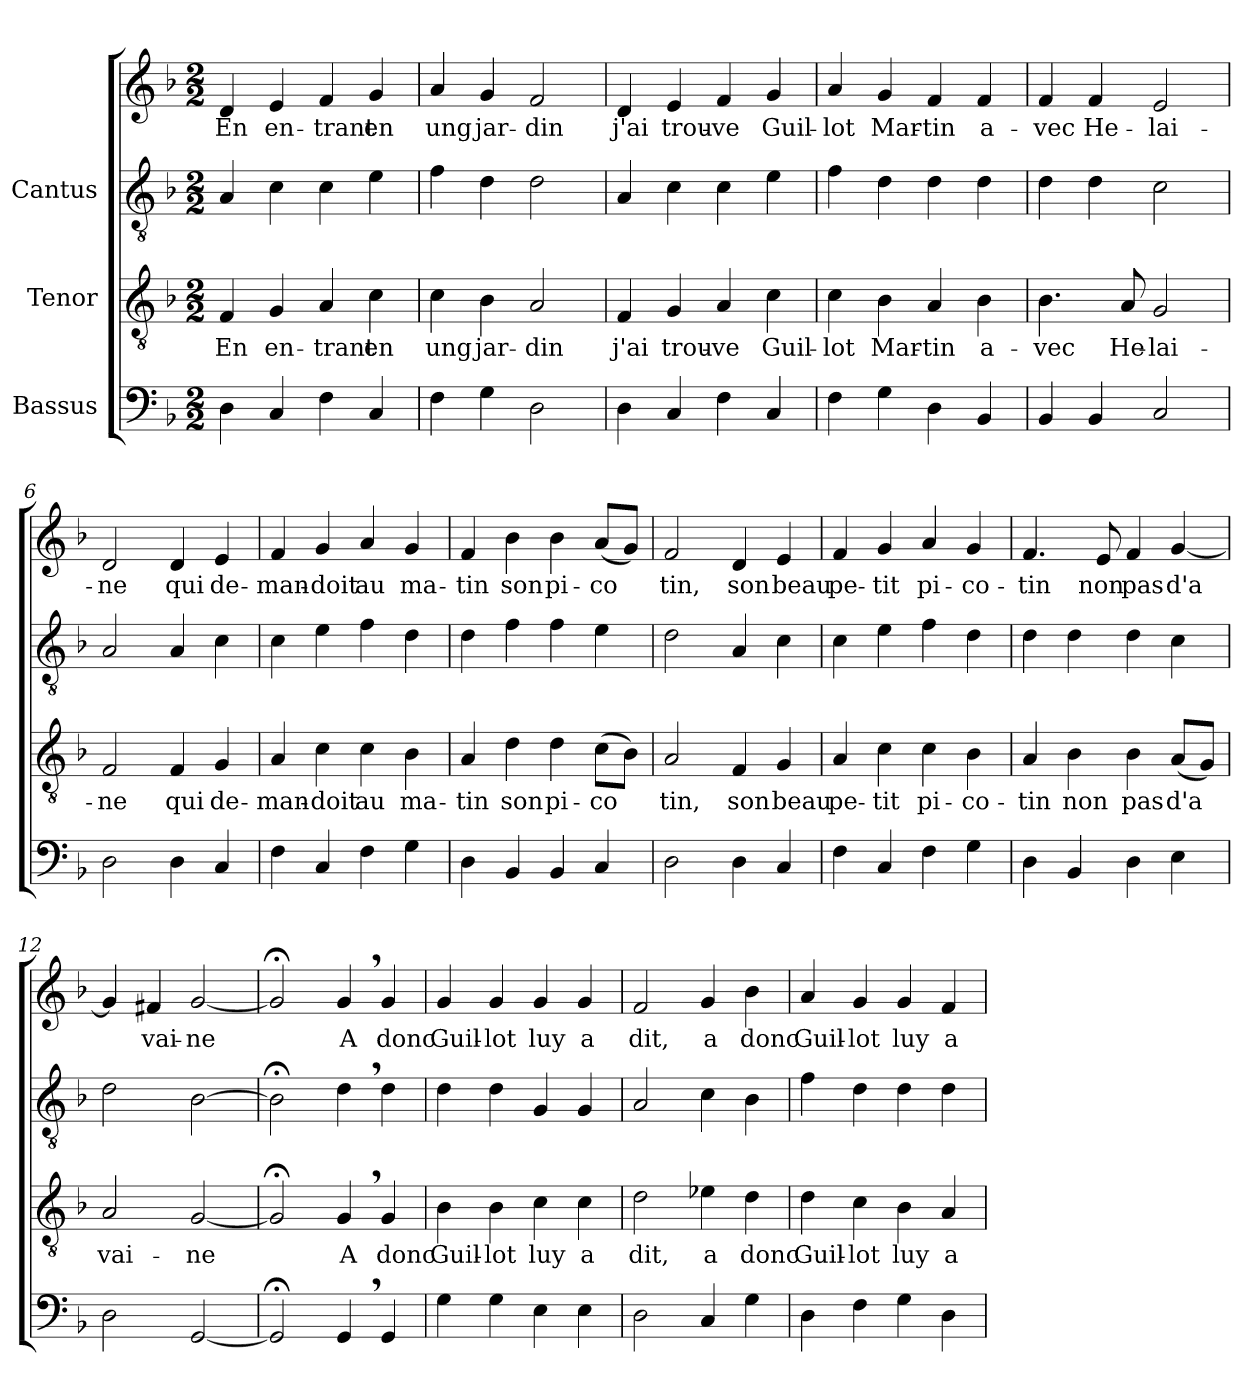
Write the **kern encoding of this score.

**kern	**kern	**text	**kern	**kern	**text
*part3	*part2	*part2	*part1	*part1	*part1
*staff4	*staff3	*staff3	*staff2	*staff1	*staff1
*I"Bassus	*I"Tenor	*	*I"Cantus	*	*
!!LO:PB:g=z
*stria5	*stria5	*	*stria5	*stria5	*
*clefF4	*clefGv2	*	*clefGv2	*clefG2	*
*k[b-]	*k[b-]	*	*k[b-]	*k[b-]	*
*F:	*F:	*	*F:	*F:	*
*M2/2	*M2/2	*	*M2/2	*M2/2	*
*MM168	*MM168	*	*MM168	*MM168	*
=1	=1	=1	=1	=1	=1
!	!	!LO:LY:b:cj	!	!	!LO:LY:b:cj
4D\	4F/	En	4A/	4d/	En
!	!	!LO:LY:b:cj	!	!	!LO:LY:b:cj
4C/	4G/	en-	4c\	4e/	en-
!	!	!LO:LY:b:cj	!	!	!LO:LY:b:cj
4F\	4A/	-trant	4c\	4f/	-trant
!	!	!LO:LY:b:cj	!	!	!LO:LY:b:cj
4C/	4c\	en	4e\	4g/	en
=2	=2	=2	=2	=2	=2
!	!	!LO:LY:b:cj	!	!	!LO:LY:b:cj
4F\	4c\	ung	4f\	4a/	ung
!	!	!LO:LY:b:cj	!	!	!LO:LY:b:cj
4G\	4B-\	jar-	4d\	4g/	jar-
!	!	!LO:LY:b:cj	!	!	!LO:LY:b:cj
2D\	2A/	-din	2d\	2f/	-din
=3	=3	=3	=3	=3	=3
!	!	!LO:LY:b:cj	!	!	!LO:LY:b:cj
4D\	4F/	j'ai	4A/	4d/	j'ai
!	!	!LO:LY:b:cj	!	!	!LO:LY:b:cj
4C/	4G/	trou-	4c\	4e/	trou-
!	!	!LO:LY:b:cj	!	!	!LO:LY:b:cj
4F\	4A/	-ve	4c\	4f/	-ve
!	!	!LO:LY:b:cj	!	!	!LO:LY:b:cj
4C/	4c\	Guil-	4e\	4g/	Guil-
=4	=4	=4	=4	=4	=4
!	!	!LO:LY:b:cj	!	!	!LO:LY:b:cj
4F\	4c\	-lot	4f\	4a/	-lot
!	!	!LO:LY:b:cj	!	!	!LO:LY:b:cj
4G\	4B-\	Mar-	4d\	4g/	Mar-
!	!	!LO:LY:b:cj	!	!	!LO:LY:b:cj
4D\	4A/	-tin	4d\	4f/	-tin
!	!	!LO:LY:b:cj	!	!	!LO:LY:b:cj
4BB-/	4B-\	a-	4d\	4f/	a-
!!LO:LB:g=z
=5	=5	=5	=5	=5	=5
!	!	!LO:LY:b:cj	!	!	!LO:LY:b:cj
4BB-/	4.B-\	-vec	4d\	4f/	-vec
!	!	!	!	!	!LO:LY:b:cj
4BB-/	.	.	4d\	4f/	He-
!	!	!LO:LY:b:cj	!	!	!
.	8A/	He-	.	.	.
!	!	!LO:LY:b:cj	!	!	!LO:LY:b:cj
2C/	2G/	-lai-	2c\	2e/	-lai-
=6	=6	=6	=6	=6	=6
!	!	!LO:LY:b:cj	!	!	!LO:LY:b:cj
2D\	2F/	-ne	2A/	2d/	-ne
!	!	!LO:LY:b:cj	!	!	!LO:LY:b:cj
4D\	4F/	qui	4A/	4d/	qui
!	!	!LO:LY:b:cj	!	!	!LO:LY:b:cj
4C/	4G/	de-	4c\	4e/	de-
=7	=7	=7	=7	=7	=7
!	!	!LO:LY:b:cj	!	!	!LO:LY:b:cj
4F\	4A/	-man-	4c\	4f/	-man-
!	!	!LO:LY:b:cj	!	!	!LO:LY:b:cj
4C/	4c\	-doit	4e\	4g/	-doit
!	!	!LO:LY:b:cj	!	!	!LO:LY:b:cj
4F\	4c\	au	4f\	4a/	au
!	!	!LO:LY:b:cj	!	!	!LO:LY:b:cj
4G\	4B-\	ma-	4d\	4g/	ma-
=8	=8	=8	=8	=8	=8
!	!	!LO:LY:b:cj	!	!	!LO:LY:b:cj
4D\	4A/	-tin	4d\	4f/	-tin
!	!	!LO:LY:b:cj	!	!	!LO:LY:b:cj
4BB-/	4d\	son	4f\	4b-\	son
!	!	!LO:LY:b:cj	!	!	!LO:LY:b:cj
4BB-/	4d\	pi-	4f\	4b-\	pi-
!	!	!LO:LY:b:cj	!	!	!LO:LY:b:cj
4C/	(>8c\L	-co-	4e\	(<8a/L	-co-
!	!	!LO:LY:b:cj	!	!	!LO:LY:b:cj
.	8B-\J)	--	.	8g/J)	--
=9	=9	=9	=9	=9	=9
!	!	!LO:LY:b:cj	!	!	!LO:LY:b:cj
2D\	2A/	-tin,	2d\	2f/	-tin,
!	!	!LO:LY:b:cj	!	!	!LO:LY:b:cj
4D\	4F/	son	4A/	4d/	son
!	!	!LO:LY:b:cj	!	!	!LO:LY:b:cj
4C/	4G/	beau	4c\	4e/	beau
!!LO:LB:g=z
=10	=10	=10	=10	=10	=10
!	!	!LO:LY:b:cj	!	!	!LO:LY:b:cj
4F\	4A/	pe-	4c\	4f/	pe-
!	!	!LO:LY:b:cj	!	!	!LO:LY:b:cj
4C/	4c\	-tit	4e\	4g/	-tit
!	!	!LO:LY:b:cj	!	!	!LO:LY:b:cj
4F\	4c\	pi-	4f\	4a/	pi-
!	!	!LO:LY:b:cj	!	!	!LO:LY:b:cj
4G\	4B-\	-co-	4d\	4g/	-co-
=11	=11	=11	=11	=11	=11
!	!	!LO:LY:b:cj	!	!	!LO:LY:b:cj
4D\	4A/	-tin	4d\	4.f/	-tin
!	!	!LO:LY:b:cj	!	!	!
4BB-/	4B-\	non	4d\	.	.
!	!	!	!	!	!LO:LY:b:cj
.	.	.	.	8e/	non
!	!	!LO:LY:b:cj	!	!	!LO:LY:b:cj
4D\	4B-\	pas	4d\	4f/	pas
!	!	!LO:LY:b:cj	!	!	!LO:LY:b:cj
4E\	(<8A/L	d'a-	4c\	[<4g/	d'a-
!	!	!LO:LY:b:cj	!	!	!
.	8G/J)	--	.	.	.
=12	=12	=12	=12	=12	=12
!	!	!LO:LY:b:cj	!	!	!LO:LY:b:cj
2D\	2A/	-vai-	2d\	4g/]	-
!	!	!	!	!	!LO:LY:b:cj
.	.	.	.	4f#X/	vai-
!	!	!LO:LY:b:cj	!	!	!LO:LY:b:cj
[<2GG/	[<2G/	-ne	[>2B-\	[<2g/	-ne
=13	=13	=13	=13	=13	=13
!	!	!LO:LY:b:cj	!	!	!LO:LY:b:cj
2GG;</]	2G;</]	.	2B-;<\]	2g;</]	.
!	!	!LO:LY:b:cj	!	!	!LO:LY:b:cj
4GG,</	4G,</	A	4d,>\	4g,</	A
!	!	!LO:LY:b:cj	!	!	!LO:LY:b:cj
4GG/	4G/	donc	4d\	4g/	donc
=14	=14	=14	=14	=14	=14
!	!	!LO:LY:b:cj	!	!	!LO:LY:b:cj
4G\	4B-\	Guil-	4d\	4g/	Guil-
!	!	!LO:LY:b:cj	!	!	!LO:LY:b:cj
4G\	4B-\	-lot	4d\	4g/	-lot
!	!	!LO:LY:b:cj	!	!	!LO:LY:b:cj
4E\	4c\	luy	4G/	4g/	luy
!	!	!LO:LY:b:cj	!	!	!LO:LY:b:cj
4E\	4c\	a	4G/	4g/	a
!!LO:PB:g=z
=15	=15	=15	=15	=15	=15
!	!	!LO:LY:b:cj	!	!	!LO:LY:b:cj
2D\	2d\	dit,	2A/	2f/	dit,
!	!	!LO:LY:b:cj	!	!	!LO:LY:b:cj
4C/	4e-X\	a	4c\	4g/	a
!	!	!LO:LY:b:cj	!	!	!LO:LY:b:cj
4G\	4d\	donc	4B-\	4b-\	donc
=16	=16	=16	=16	=16	=16
!	!	!LO:LY:b:cj	!	!	!LO:LY:b:cj
4D\	4d\	Guil-	4f\	4a/	Guil-
!	!	!LO:LY:b:cj	!	!	!LO:LY:b:cj
4F\	4c\	-lot	4d\	4g/	-lot
!	!	!LO:LY:b:cj	!	!	!LO:LY:b:cj
4G\	4B-\	luy	4d\	4g/	luy
!	!	!LO:LY:b:cj	!	!	!LO:LY:b:cj
4D\	4A/	a	4d\	4f/	a
=	=	=	=	=	=
*-	*-	*-	*-	*-	*-
